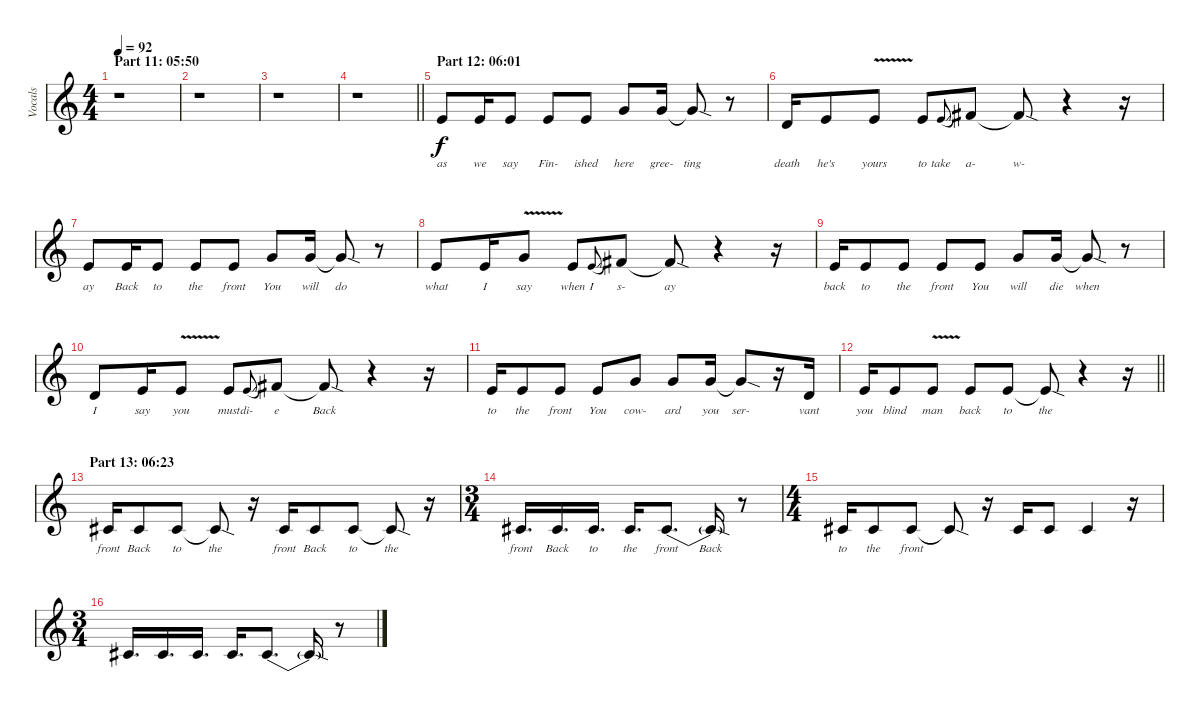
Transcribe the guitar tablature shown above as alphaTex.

\track ("Vocals" "Vocals") {instrument lead2sawtooth}
\staff {score}
\tuning (E4 B3 G3 D3 A2 E2) {hide}
\ts (4 4)
\section ("" "Part 11: 05:50")
\tempo 92
\clef g2
\ks c
r.1{dy f} |
r.1 |
r.1 |
\barLineRight lightlight
r.1 |
\section ("" "Part 12: 06:01")
9.3.8{lyrics (0 "as") lyrics (1 "") lyrics (2 "") lyrics (3 "") lyrics (4 "")} 9.3.16{lyrics (0 "we") lyrics (1 "") lyrics (2 "") lyrics (3 "") lyrics (4 "")} 9.3.8{lyrics (0 "say") lyrics (1 "") lyrics (2 "") lyrics (3 "") lyrics (4 "")} 9.3.8{lyrics (0 "Fin-") lyrics (1 "") lyrics (2 "") lyrics (3 "") lyrics (4 "")} 9.3{be (custom 0 0 5 0 30 6 60 6)}.8{lyrics (0 "ished") lyrics (1 "") lyrics (2 "") lyrics (3 "") lyrics (4 "")} 12.3.8{lyrics (0 "here") lyrics (1 "") lyrics (2 "") lyrics (3 "") lyrics (4 "")} 12.3.16{lyrics (0 "gree-") lyrics (1 "") lyrics (2 "") lyrics (3 "") lyrics (4 "")} 12.3{sod t}.8{lyrics (0 "ting") lyrics (1 "") lyrics (2 "") lyrics (3 "") lyrics (4 "")} r.8 |
7.3.16{lyrics (0 "death") lyrics (1 "") lyrics (2 "") lyrics (3 "") lyrics (4 "")} 9.3.8{lyrics (0 "he's") lyrics (1 "") lyrics (2 "") lyrics (3 "") lyrics (4 "")} 9.3{v}.8{lyrics (0 "yours") lyrics (1 "") lyrics (2 "") lyrics (3 "") lyrics (4 "")} 9.3.8{lyrics (0 "to") lyrics (1 "") lyrics (2 "") lyrics (3 "") lyrics (4 "")} 9.3{sl}.8{lyrics (0 "take") lyrics (1 "") lyrics (2 "") lyrics (3 "") lyrics (4 "") gr onbeat} 11.3.8{lyrics (0 "a-") lyrics (1 "") lyrics (2 "") lyrics (3 "") lyrics (4 "")} 11.3{sod t}.8{lyrics (0 "w-") lyrics (1 "") lyrics (2 "") lyrics (3 "") lyrics (4 "")} r.4 r.16 |
9.3.8{lyrics (0 "ay") lyrics (1 "") lyrics (2 "") lyrics (3 "") lyrics (4 "")} 9.3.16{lyrics (0 "Back") lyrics (1 "") lyrics (2 "") lyrics (3 "") lyrics (4 "")} 9.3.8{lyrics (0 "to") lyrics (1 "") lyrics (2 "") lyrics (3 "") lyrics (4 "")} 9.3.8{lyrics (0 "the") lyrics (1 "") lyrics (2 "") lyrics (3 "") lyrics (4 "")} 9.3{be (custom 0 0 5 0 30 6 60 6)}.8{lyrics (0 "front") lyrics (1 "") lyrics (2 "") lyrics (3 "") lyrics (4 "")} 12.3.8{lyrics (0 "You") lyrics (1 "") lyrics (2 "") lyrics (3 "") lyrics (4 "")} 12.3.16{lyrics (0 "will") lyrics (1 "") lyrics (2 "") lyrics (3 "") lyrics (4 "")} 12.3{sod t}.8{lyrics (0 "do") lyrics (1 "") lyrics (2 "") lyrics (3 "") lyrics (4 "")} r.8 |
9.3.8{lyrics (0 "what") lyrics (1 "") lyrics (2 "") lyrics (3 "") lyrics (4 "")} 9.3.16{lyrics (0 "I") lyrics (1 "") lyrics (2 "") lyrics (3 "") lyrics (4 "")} 12.3{v}.8{lyrics (0 "say") lyrics (1 "") lyrics (2 "") lyrics (3 "") lyrics (4 "")} 9.3.8{lyrics (0 "when") lyrics (1 "") lyrics (2 "") lyrics (3 "") lyrics (4 "")} 9.3{sl}.8{lyrics (0 "I") lyrics (1 "") lyrics (2 "") lyrics (3 "") lyrics (4 "") gr onbeat} 11.3.8{lyrics (0 "s-") lyrics (1 "") lyrics (2 "") lyrics (3 "") lyrics (4 "")} 11.3{sod t}.8{lyrics (0 "ay") lyrics (1 "") lyrics (2 "") lyrics (3 "") lyrics (4 "")} r.4 r.16 |
9.3.16{lyrics (0 "back") lyrics (1 "") lyrics (2 "") lyrics (3 "") lyrics (4 "")} 9.3.8{lyrics (0 "to") lyrics (1 "") lyrics (2 "") lyrics (3 "") lyrics (4 "")} 9.3.8{lyrics (0 "the") lyrics (1 "") lyrics (2 "") lyrics (3 "") lyrics (4 "")} 9.3.8{lyrics (0 "front") lyrics (1 "") lyrics (2 "") lyrics (3 "") lyrics (4 "")} 9.3{be (custom 0 0 5 0 30 6 60 6)}.8{lyrics (0 "You") lyrics (1 "") lyrics (2 "") lyrics (3 "") lyrics (4 "")} 12.3.8{lyrics (0 "will") lyrics (1 "") lyrics (2 "") lyrics (3 "") lyrics (4 "")} 12.3.16{lyrics (0 "die") lyrics (1 "") lyrics (2 "") lyrics (3 "") lyrics (4 "")} 12.3{sod t}.8{lyrics (0 "when") lyrics (1 "") lyrics (2 "") lyrics (3 "") lyrics (4 "")} r.8 |
7.3.8{lyrics (0 "I") lyrics (1 "") lyrics (2 "") lyrics (3 "") lyrics (4 "")} 9.3.16{lyrics (0 "say") lyrics (1 "") lyrics (2 "") lyrics (3 "") lyrics (4 "")} 9.3{v}.8{lyrics (0 "you") lyrics (1 "") lyrics (2 "") lyrics (3 "") lyrics (4 "")} 9.3.8{lyrics (0 "must") lyrics (1 "") lyrics (2 "") lyrics (3 "") lyrics (4 "")} 9.3{sl}.8{lyrics (0 "di-") lyrics (1 "") lyrics (2 "") lyrics (3 "") lyrics (4 "") gr onbeat} 11.3.8{lyrics (0 "e") lyrics (1 "") lyrics (2 "") lyrics (3 "") lyrics (4 "")} 11.3{sod t}.8{lyrics (0 "Back") lyrics (1 "") lyrics (2 "") lyrics (3 "") lyrics (4 "")} r.4 r.16 |
9.3.16{lyrics (0 "to") lyrics (1 "") lyrics (2 "") lyrics (3 "") lyrics (4 "")} 9.3.8{lyrics (0 "the") lyrics (1 "") lyrics (2 "") lyrics (3 "") lyrics (4 "")} 9.3.8{lyrics (0 "front") lyrics (1 "") lyrics (2 "") lyrics (3 "") lyrics (4 "")} 9.3.8{lyrics (0 "You") lyrics (1 "") lyrics (2 "") lyrics (3 "") lyrics (4 "")} 12.3.8{lyrics (0 "cow-") lyrics (1 "") lyrics (2 "") lyrics (3 "") lyrics (4 "")} 12.3.8{lyrics (0 "ard") lyrics (1 "") lyrics (2 "") lyrics (3 "") lyrics (4 "")} 12.3.16{lyrics (0 "you") lyrics (1 "") lyrics (2 "") lyrics (3 "") lyrics (4 "")} 12.3{sod t}.8{lyrics (0 "ser-") lyrics (1 "") lyrics (2 "") lyrics (3 "") lyrics (4 "")} r.16 7.3.16{lyrics (0 "vant") lyrics (1 "") lyrics (2 "") lyrics (3 "") lyrics (4 "")} |
\barLineRight lightlight
9.3.16{lyrics (0 "you") lyrics (1 "") lyrics (2 "") lyrics (3 "") lyrics (4 "")} 9.3.8{lyrics (0 "blind") lyrics (1 "") lyrics (2 "") lyrics (3 "") lyrics (4 "")} 9.3{v}.8{lyrics (0 "man") lyrics (1 "") lyrics (2 "") lyrics (3 "") lyrics (4 "")} 9.3.8{lyrics (0 "back") lyrics (1 "") lyrics (2 "") lyrics (3 "") lyrics (4 "")} 9.3.8{lyrics (0 "to") lyrics (1 "") lyrics (2 "") lyrics (3 "") lyrics (4 "")} 9.3{sod t}.8{lyrics (0 "the") lyrics (1 "") lyrics (2 "") lyrics (3 "") lyrics (4 "")} r.4 r.16 |
\section ("" "Part 13: 06:23")
6.3.16{lyrics (0 "front") lyrics (1 "") lyrics (2 "") lyrics (3 "") lyrics (4 "")} 6.3.8{lyrics (0 "Back") lyrics (1 "") lyrics (2 "") lyrics (3 "") lyrics (4 "")} 6.3.8{lyrics (0 "to") lyrics (1 "") lyrics (2 "") lyrics (3 "") lyrics (4 "")} 6.3{sod t}.8{lyrics (0 "the") lyrics (1 "") lyrics (2 "") lyrics (3 "") lyrics (4 "")} r.16 6.3.16{lyrics (0 "front") lyrics (1 "") lyrics (2 "") lyrics (3 "") lyrics (4 "")} 6.3.8{lyrics (0 "Back") lyrics (1 "") lyrics (2 "") lyrics (3 "") lyrics (4 "")} 6.3.8{lyrics (0 "to") lyrics (1 "") lyrics (2 "") lyrics (3 "") lyrics (4 "")} 6.3{sod t}.8{lyrics (0 "the") lyrics (1 "") lyrics (2 "") lyrics (3 "") lyrics (4 "")} r.16 |
\ts (3 4)
6.3.16{d lyrics (0 "front") lyrics (1 "") lyrics (2 "") lyrics (3 "") lyrics (4 "")} 6.3.16{d lyrics (0 "Back") lyrics (1 "") lyrics (2 "") lyrics (3 "") lyrics (4 "")} 6.3.16{d lyrics (0 "to") lyrics (1 "") lyrics (2 "") lyrics (3 "") lyrics (4 "")} 6.3.16{d lyrics (0 "the") lyrics (1 "") lyrics (2 "") lyrics (3 "") lyrics (4 "")} 6.3{be (custom 0 0 15 4 45 4 56 0 60 0)}.8{d lyrics (0 "front") lyrics (1 "") lyrics (2 "") lyrics (3 "") lyrics (4 "")} 6.3{sod t}.16{lyrics (0 "Back") lyrics (1 "") lyrics (2 "") lyrics (3 "") lyrics (4 "")} r.8 |
\ts (4 4)
6.3.16{lyrics (0 "to") lyrics (1 "") lyrics (2 "") lyrics (3 "") lyrics (4 "")} 6.3.8{lyrics (0 "the") lyrics (1 "") lyrics (2 "") lyrics (3 "") lyrics (4 "")} 6.3.8{lyrics (0 "front") lyrics (1 "") lyrics (2 "") lyrics (3 "") lyrics (4 "")} 6.3{sod t}.8 r.16 6.3.16 6.3.8 6.3.4 r.16 |
\ts (3 4)
6.3.16{d} 6.3.16{d} 6.3.16{d} 6.3.16{d} 6.3{be (custom 0 0 15 4 45 4 56 0 60 0)}.8{d} 6.3{sod t}.16 r.8
